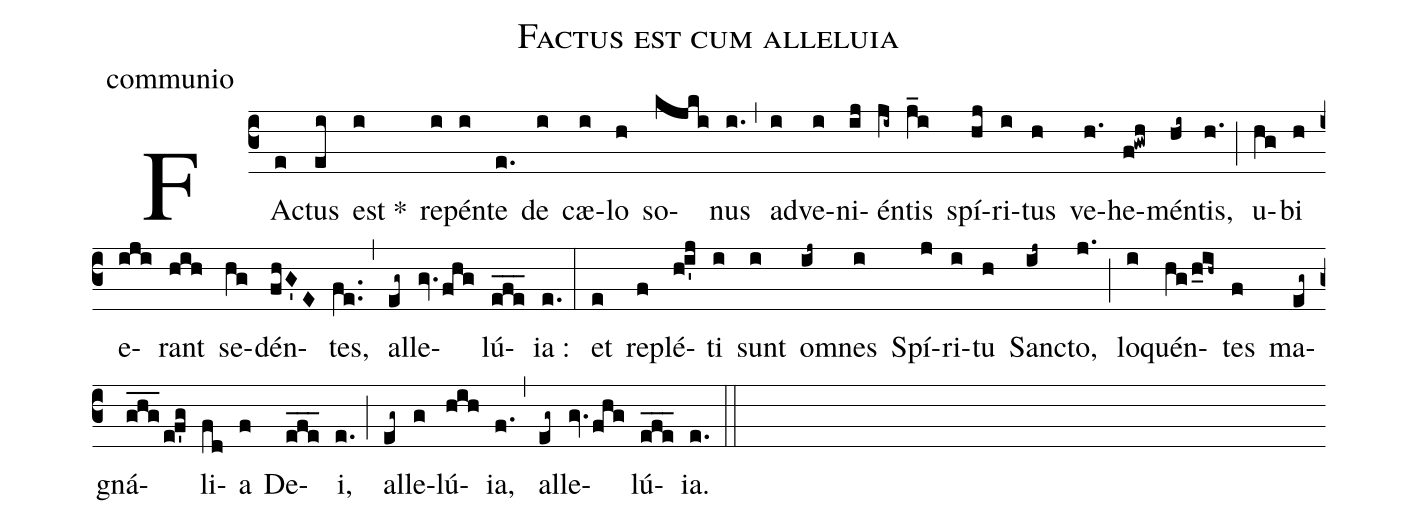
name:Factus est cum alleluia;
office-part:communio;
%%
(c3) FA(e)ctus(ei) est *(i) re(i)pén(i)te(e.) de(i) cæ(i)lo(h) so(kjki)nus(i.) (,) ad(i)ve(i)ni(ij)én(ji~)tis(j_i) spí(hj)ri(i)tus(h) ve(h.)he(f!gwh)mén(hi~)tis,(h.) (;) u(hg)bi(h) e(iji)rant(hih) se(hg)dén(fhG'E)tes,(fe..) (,) al(eg~)le(gv.fhg)lú(efe___)ia :(e.) (:)
et(e) re(f)plé(h!i'j)ti(i) sunt(i) o(ij~)mnes(i) Spí(j)ri(i)tu(h) San(ij~)cto,(j.) (;) lo(i)quén(hg/h_ih~)tes(f) ma(eg~)gná(ghg___/e!f'g)li(fd)a(f) De(efe___)i,(e.) (;) al(eg~)le(g)lú(hih)ia,(f.) (,) al(eg~)le(gv.fhg)lú(efe___)ia.(e.) (::)
